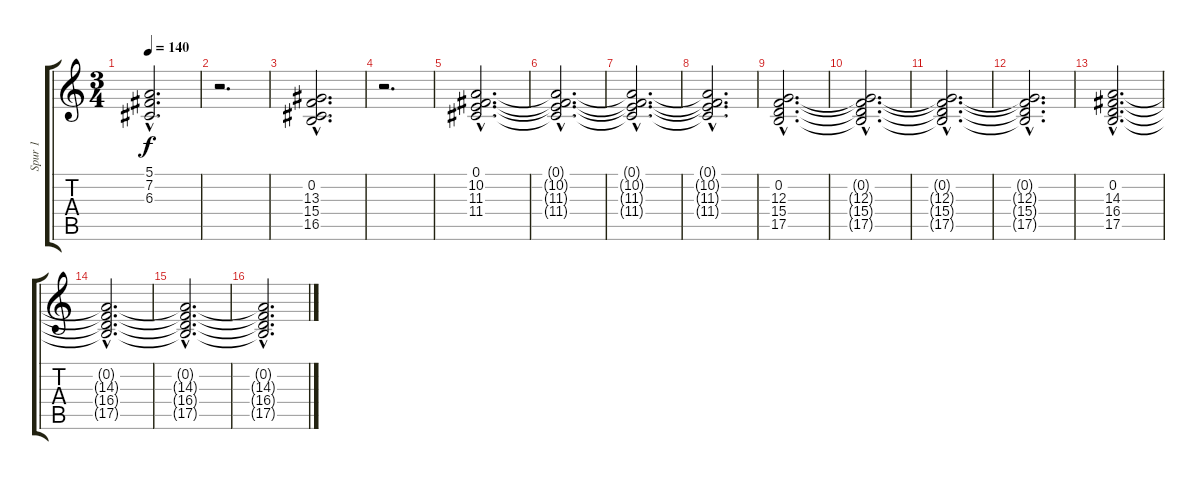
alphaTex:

\track ("Spur 1" "Spur 1") {instrument stringensemble1}
\staff {score tabs}
\tuning (E4 B3 G3 D3 A2 E2) {hide}
\ts (3 4)
\tempo 140
\clef g2
\ks c
(5.1{hac} 7.2{hac} 6.3{hac}).2{d dy f} |
r.2{d} |
(0.2{hac} 13.3{hac} 15.4{hac} 16.5{hac}).2{d} |
r.2{d} |
(0.1{hac} 10.2{hac} 11.3{hac} 11.4{hac}).2{d} |
(0.1{hac t} 10.2{hac t} 11.3{hac t} 11.4{hac t}).2{d} |
(0.1{hac t} 10.2{hac t} 11.3{hac t} 11.4{hac t}).2{d} |
(0.1{hac t} 10.2{hac t} 11.3{hac t} 11.4{hac t}).2{d} |
(0.2{hac} 12.3{hac} 15.4{hac} 17.5{hac}).2{d} |
(0.2{hac t} 12.3{hac t} 15.4{hac t} 17.5{hac t}).2{d} |
(0.2{hac t} 12.3{hac t} 15.4{hac t} 17.5{hac t}).2{d} |
(0.2{hac t} 12.3{hac t} 15.4{hac t} 17.5{hac t}).2{d} |
(0.2{hac} 14.3{hac} 16.4{hac} 17.5{hac}).2{d} |
(0.2{hac t} 14.3{hac t} 16.4{hac t} 17.5{hac t}).2{d} |
(0.2{hac t} 14.3{hac t} 16.4{hac t} 17.5{hac t}).2{d} |
(0.2{hac t} 14.3{hac t} 16.4{hac t} 17.5{hac t}).2{d}
